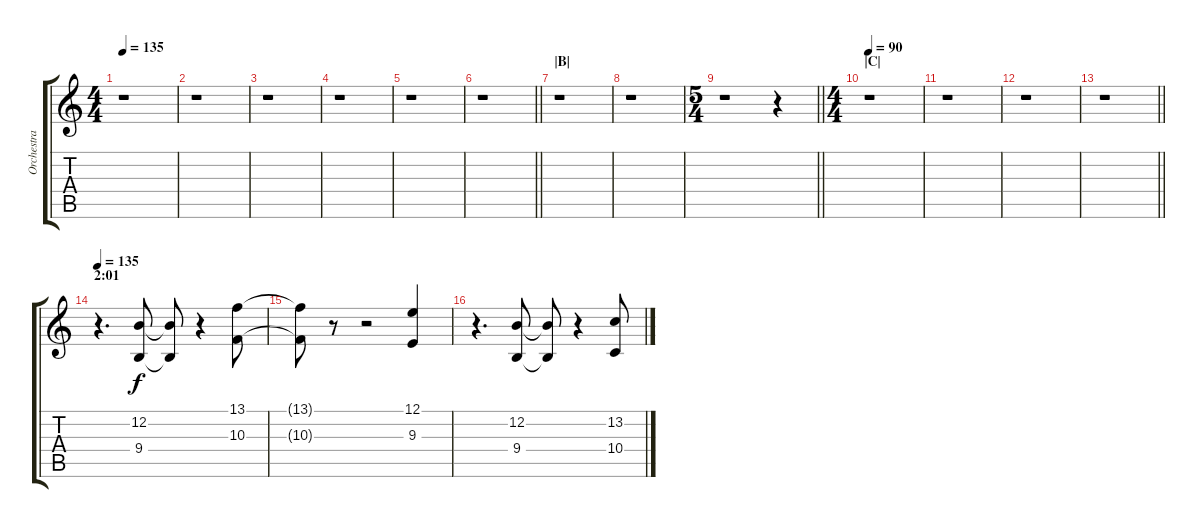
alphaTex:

\track ("Orchestra Hit" "Orchestra ") {instrument orchestrahit}
\staff {score tabs}
\tuning (E4 B3 G3 D3 A2 E2) {hide}
\ts (4 4)
\tempo 135
\clef g2
\ks c
r.1{dy f} |
r.1 |
r.1 |
r.1 |
r.1 |
\barLineRight lightlight
r.1 |
\section ("" "|B|")
r.1 |
r.1 |
\ts (5 4)
\barLineRight lightlight
r.1 r.4 |
\ts (4 4)
\section ("" "|C|")
\tempo 90
r.1 |
r.1 |
r.1 |
\barLineRight lightlight
r.1 |
\section ("" "2:01")
\tempo 135
r.4{d} (12.2 9.4).8 (12.2{t} 9.4{t}).8 r.4 (13.1 10.3).8 |
(13.1{t} 10.3{t}).8 r.8 r.2 (12.1 9.3).4 |
r.4{d} (12.2 9.4).8 (12.2{t} 9.4{t}).8 r.4 (13.2 10.4).8
